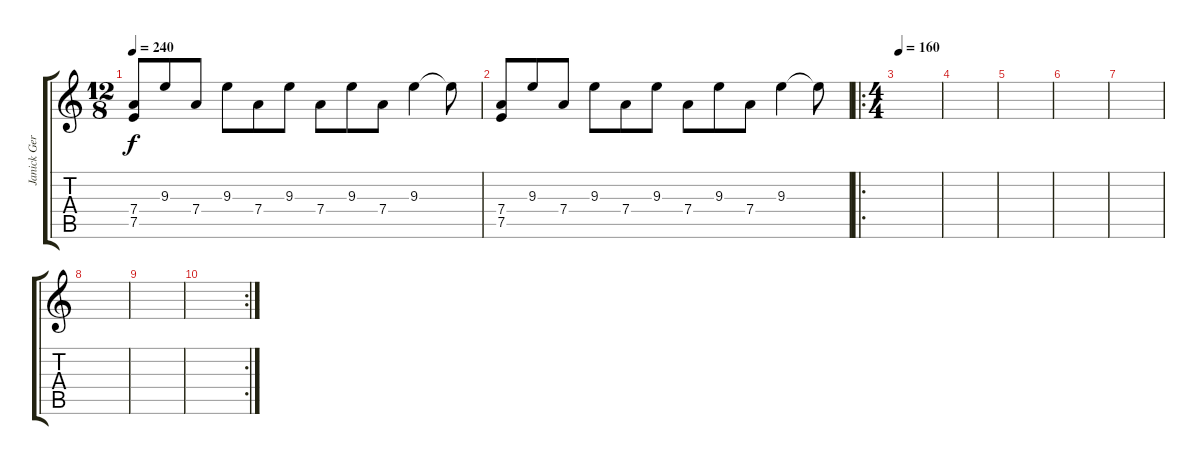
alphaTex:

\track ("Janick Gers (Guitar Clean)" "Janick Ger") {instrument electricguitarclean}
\staff {score tabs}
\tuning (E4 B3 G3 D3 A2 E2) {hide}
\ts (12 8)
\tempo 240
\clef g2
\ks c
(7.4 7.5).8{dy f} 9.3.8 7.4.8 9.3.8 7.4.8 9.3.8 7.4.8 9.3.8 7.4.8 9.3.4 9.3{t}.8 |
(7.4 7.5).8 9.3.8 7.4.8 9.3.8 7.4.8 9.3.8 7.4.8 9.3.8 7.4.8 9.3.4 9.3{t}.8 |
\ro
\ts (4 4)
\tempo 160
|
|
|
|
|
|
|
\rc 2
